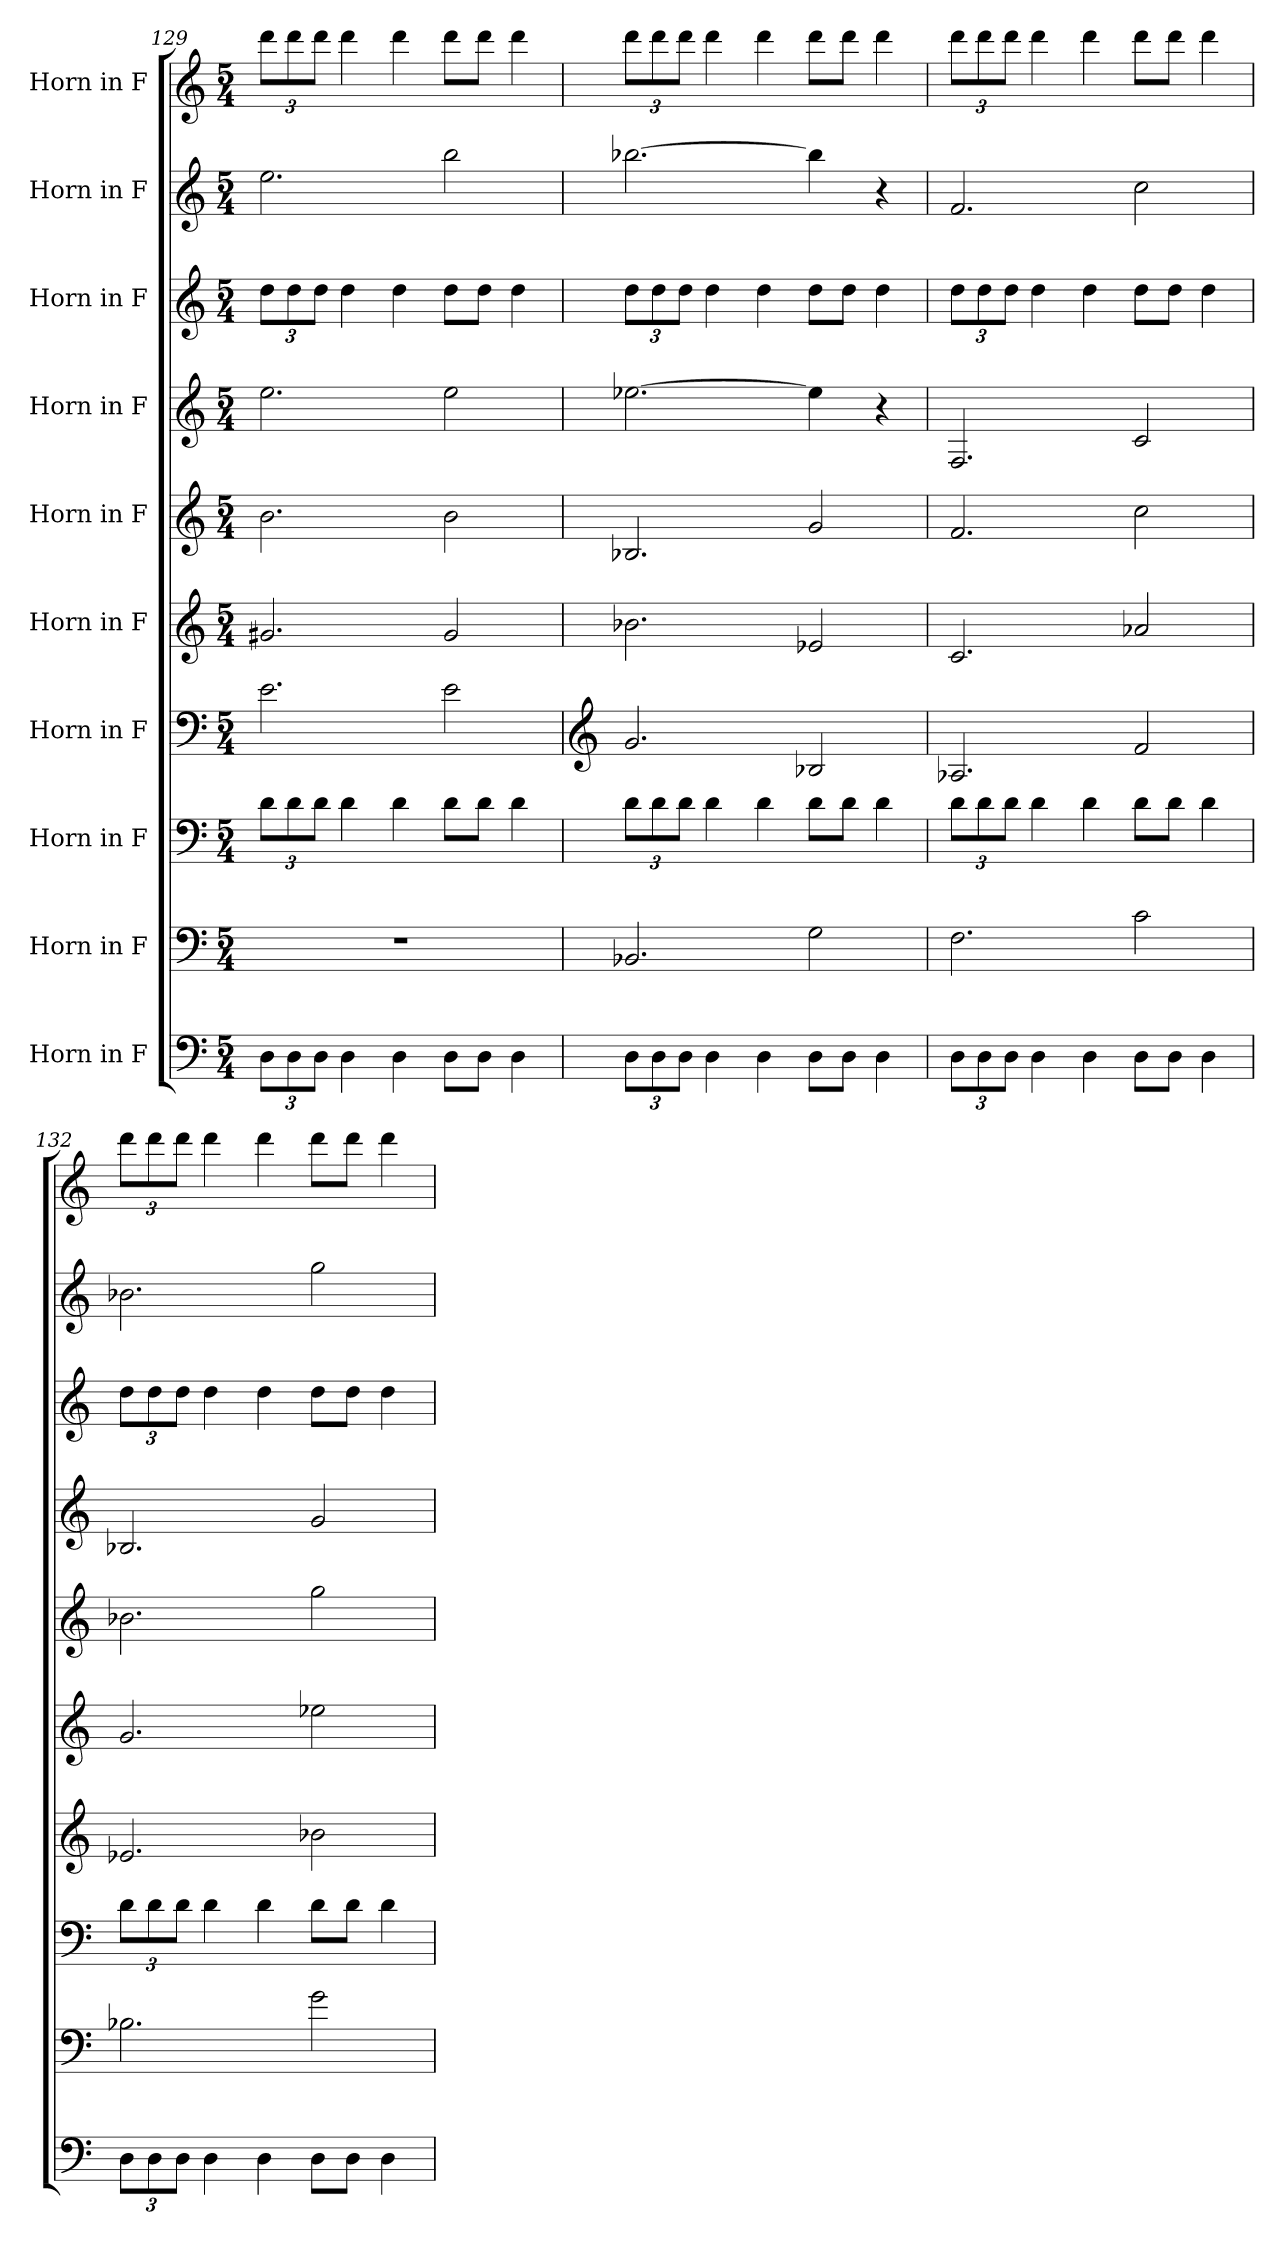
**kern	**kern	**kern	**kern	**kern	**kern	**kern	**kern	**kern	**kern
*part10	*part9	*part8	*part7	*part6	*part5	*part4	*part3	*part2	*part1
*staff10	*staff9	*staff8	*staff7	*staff6	*staff5	*staff4	*staff3	*staff2	*staff1
*I"Horn in F	*I"Horn in F	*I"Horn in F	*I"Horn in F	*I"Horn in F	*I"Horn in F	*I"Horn in F	*I"Horn in F	*I"Horn in F	*I"Horn in F
!!LO:LB:g=z
*clefF4	*clefF4	*clefF4	*clefF4	*clefG2	*clefG2	*clefG2	*clefG2	*clefG2	*clefG2
*ITrd4c7	*ITrd4c7	*ITrd4c7	*ITrd4c7	*ITrd4c7	*ITrd4c7	*ITrd4c7	*ITrd4c7	*ITrd4c7	*ITrd4c7
*k[b-]	*k[b-]	*k[b-]	*k[b-]	*k[b-]	*k[b-]	*k[b-]	*k[b-]	*k[b-]	*k[b-]
*M5/4	*M5/4	*M5/4	*M5/4	*M5/4	*M5/4	*M5/4	*M5/4	*M5/4	*M5/4
*Xbrackettup	*	*Xbrackettup	*	*	*	*	*Xbrackettup	*	*Xbrackettup
=129	=129	=129	=129	=129	=129	=129	=129	=129	=129
12GG\L	4%5r	12G\L	2.A\	2.c#X/	2.e\	2.a\	12g\L	2.a\	12gg\L
12GG\	.	12G\	.	.	.	.	12g\	.	12gg\
12GG\J	.	12G\J	.	.	.	.	12g\J	.	12gg\J
4GG\	.	4G\	.	.	.	.	4g\	.	4gg\
4GG\	.	4G\	.	.	.	.	4g\	.	4gg\
8GG\L	.	8G\L	2A\	2c#/	2e\	2a\	8g\L	2ee\	8gg\L
8GG\J	.	8G\J	.	.	.	.	8g\J	.	8gg\J
4GG\	.	4G\	.	.	.	.	4g\	.	4gg\
=130	=130	=130	=130	=130	=130	=130	=130	=130	=130
*	*	*	*clefG2	*	*	*	*	*	*
12GG\L	2.EE-X/	12G\L	2.c/	2.e-X\	2.E-X/	[2.a-X\	12g\L	[2.ee-X\	12gg\L
12GG\	.	12G\	.	.	.	.	12g\	.	12gg\
12GG\J	.	12G\J	.	.	.	.	12g\J	.	12gg\J
4GG\	.	4G\	.	.	.	.	4g\	.	4gg\
4GG\	.	4G\	.	.	.	.	4g\	.	4gg\
8GG\L	2C\	8G\L	2E-X/	2A-X/	2c/	4a-\]	8g\L	4ee-\]	8gg\L
8GG\J	.	8G\J	.	.	.	.	8g\J	.	8gg\J
4GG\	.	4G\	.	.	.	4r	4g\	4r	4gg\
=131	=131	=131	=131	=131	=131	=131	=131	=131	=131
12GG\L	2.BB-\	12G\L	2.D-X/	2.F/	2.B-/	2.BB-/	12g\L	2.B-/	12gg\L
12GG\	.	12G\	.	.	.	.	12g\	.	12gg\
12GG\J	.	12G\J	.	.	.	.	12g\J	.	12gg\J
4GG\	.	4G\	.	.	.	.	4g\	.	4gg\
4GG\	.	4G\	.	.	.	.	4g\	.	4gg\
8GG\L	2F\	8G\L	2B-/	2d-X/	2f\	2F/	8g\L	2f\	8gg\L
8GG\J	.	8G\J	.	.	.	.	8g\J	.	8gg\J
4GG\	.	4G\	.	.	.	.	4g\	.	4gg\
=132	=132	=132	=132	=132	=132	=132	=132	=132	=132
12GG\L	2.E-X\	12G\L	2.A-X/	2.c/	2.e-X\	2.E-X/	12g\L	2.e-X\	12gg\L
12GG\	.	12G\	.	.	.	.	12g\	.	12gg\
12GG\J	.	12G\J	.	.	.	.	12g\J	.	12gg\J
4GG\	.	4G\	.	.	.	.	4g\	.	4gg\
4GG\	.	4G\	.	.	.	.	4g\	.	4gg\
8GG\L	2c\	8G\L	2e-X\	2a-X\	2cc\	2c/	8g\L	2cc\	8gg\L
8GG\J	.	8G\J	.	.	.	.	8g\J	.	8gg\J
4GG\	.	4G\	.	.	.	.	4g\	.	4gg\
=	=	=	=	=	=	=	=	=	=
*-	*-	*-	*-	*-	*-	*-	*-	*-	*-
